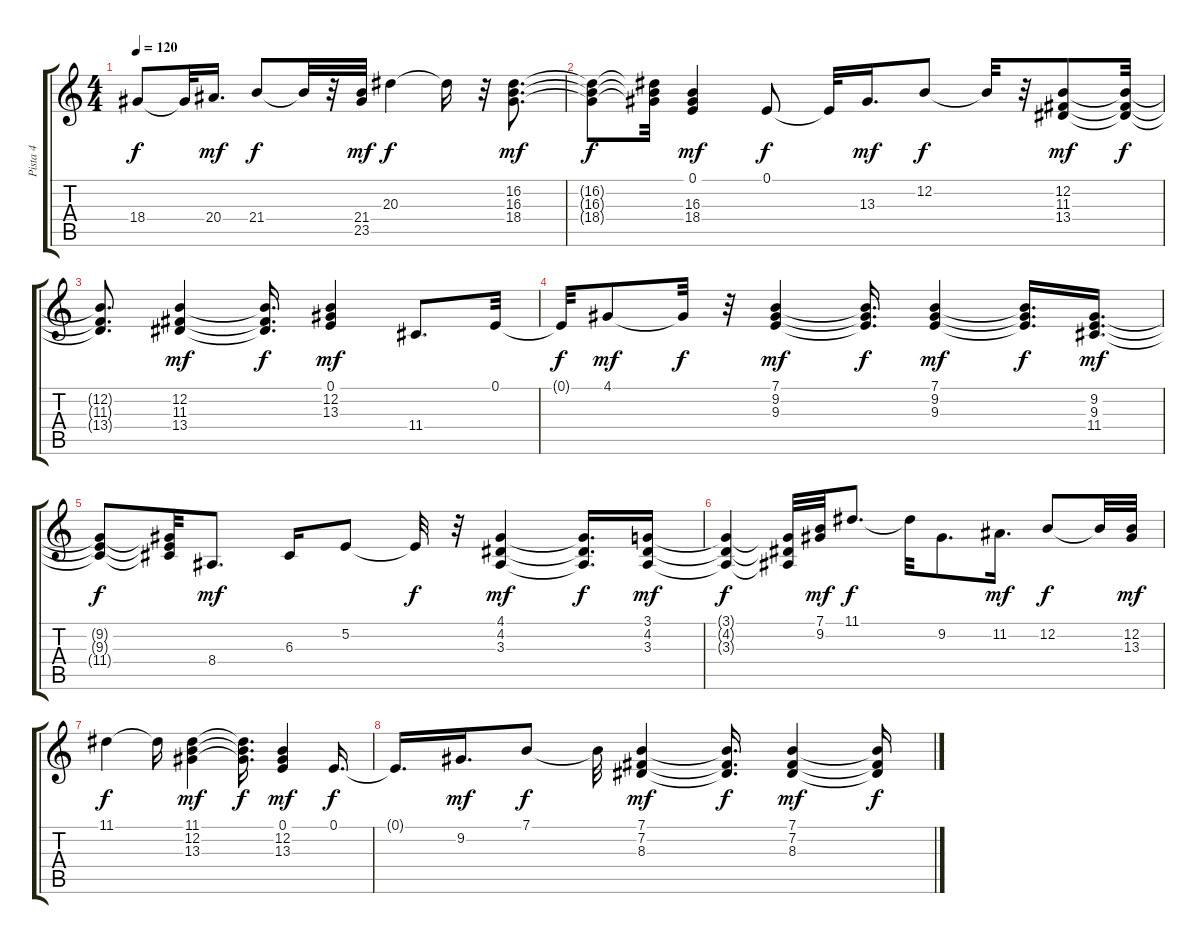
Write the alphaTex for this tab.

\track ("Pista 4" "Pista 4") {instrument brightacousticpiano}
\staff {score tabs}
\tuning (E4 B3 G3 D3 A2 E2) {hide}
\ts (4 4)
\tempo 120
\clef g2
\ks c
18.4.8{dy f} 18.4{t}.32 20.4.16{d dy mf} 21.4.8{dy f} 21.4{t}.32 r.32 (21.4 23.5).32{dy mf} 20.3.4{dy f} 20.3{t}.16 r.32 (16.2 16.3 18.4).8{d dy mf} |
(16.2{t} 16.3{t} 18.4{t}).8{dy f} (16.2{t} 16.3{t} 18.4{t}).32 (0.1 16.3 18.4).4{dy mf} 0.1.8{dy f} 0.1{t}.32 13.3.16{d dy mf} 12.2.8{dy f} 12.2{t}.32 r.32 (12.2 11.3 13.4).8{dy mf} (12.2{t} 11.3{t} 13.4{t}).32{dy f} |
(12.2{t} 11.3{t} 13.4{t}).8{d} (12.2 11.3 13.4).4{dy mf} (12.2{t} 11.3{t} 13.4{t}).16{d dy f} (0.1 12.2 13.3).4{dy mf} 11.4.8{d} 0.1.32 |
0.1{t}.32{dy f} 4.1.8{dy mf} 4.1{t}.32{dy f} r.32 (7.1 9.2 9.3).4{dy mf} (7.1{t} 9.2{t} 9.3{t}).16{d dy f} (7.1 9.2 9.3).4{dy mf} (7.1{t} 9.2{t} 9.3{t}).16{d dy f} (9.2 9.3 11.4).16{d dy mf} |
(9.2{t} 9.3{t} 11.4{t}).8{dy f} (9.2{t} 9.3{t} 11.4{t}).32 8.4.8{d dy mf} 6.3.16 5.2.8 5.2{t}.32{dy f} r.32 (4.1 4.2 3.3).4{dy mf} (4.1{t} 4.2{t} 3.3{t}).16{d dy f} (3.1 4.2 3.3).16{dy mf} |
(3.1{t} 4.2{t} 3.3{t}).4{dy f} (3.1{t} 4.2{t} 3.3{t}).32 (7.1 9.2).32{dy mf} 11.1.8{d dy f} 11.1{t}.32 9.2.8{d} 11.2.16{d dy mf} 12.2.8{dy f} 12.2{t}.32 (12.2 13.3).32{dy mf} |
11.1.4{dy f} 11.1{t}.16 (11.1 12.2 13.3).4{dy mf} (11.1{t} 12.2{t} 13.3{t}).16{d dy f} (0.1 12.2 13.3).4{dy mf} 0.1.16{d dy f} |
0.1{t}.16{d} 9.2.16{d dy mf} 7.1.8{dy f} 7.1{t}.32 (7.1 7.2 8.3).4{dy mf} (7.1{t} 7.2{t} 8.3{t}).16{d dy f} (7.1 7.2 8.3).4{dy mf} (7.1{t} 7.2{t} 8.3{t}).16{dy f}
